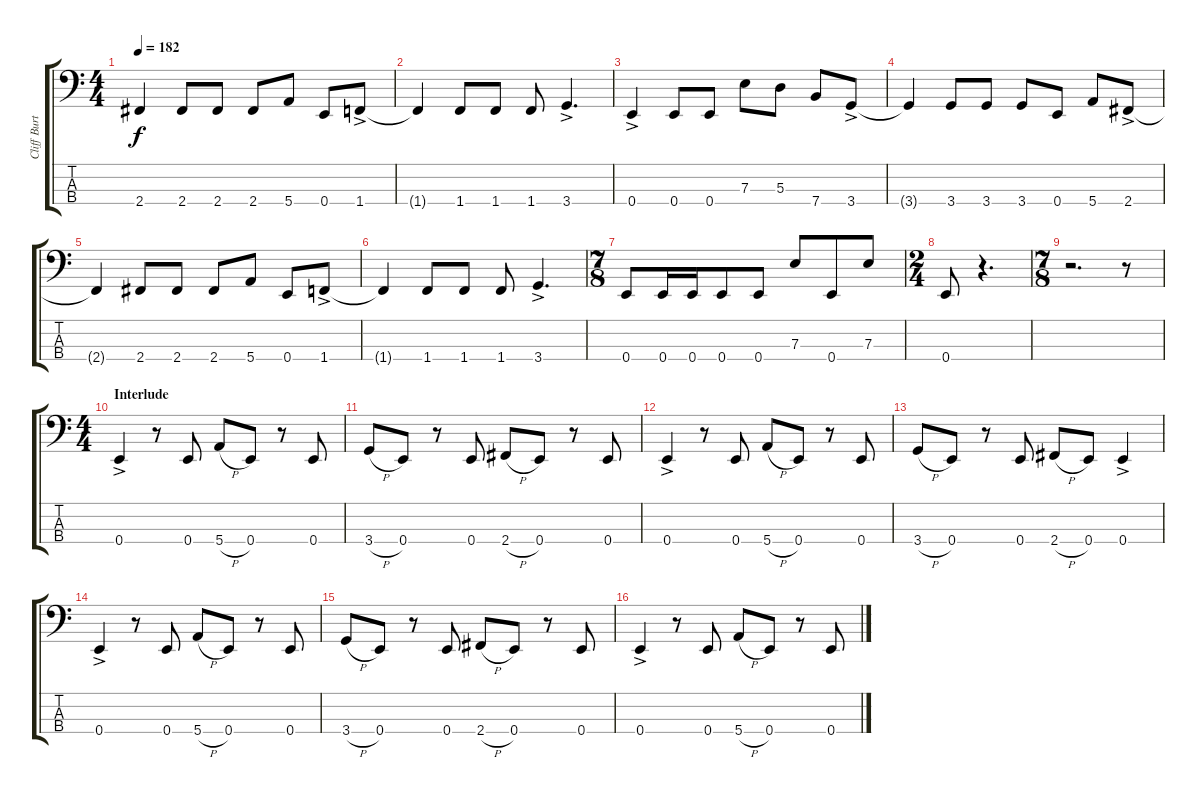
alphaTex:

\track ("Cliff Burton (Bass)" "Cliff Burt") {instrument electricbassfinger}
\staff {score tabs}
\tuning (G2 D2 A1 E1) {hide}
\ts (4 4)
\tempo 182
\clef f4
\ks c
2.4{t}.4{dy f} 2.4.8 2.4.8 2.4.8 5.4.8 0.4.8 1.4{ac}.8 |
1.4{t}.4 1.4.8 1.4.8 1.4.8 3.4{ac}.4{d} |
0.4{ac}.4 0.4.8 0.4.8 7.3.8 5.3.8 7.4.8 3.4{ac}.8 |
3.4{t}.4 3.4.8 3.4.8 3.4.8 0.4.8 5.4.8 2.4{ac}.8 |
2.4{t}.4 2.4.8 2.4.8 2.4.8 5.4.8 0.4.8 1.4{ac}.8 |
1.4{t}.4 1.4.8 1.4.8 1.4.8 3.4{ac}.4{d} |
\ts (7 8)
0.4.8 0.4.16 0.4.16 0.4.8 0.4.8 7.3.8 0.4.8 7.3.8 |
\ts (2 4)
0.4.8 r.4{d} |
\ts (7 8)
r.2{d} r.8 |
\ts (4 4)
\section ("" "Interlude")
0.4{ac}.4 r.8 0.4.8 5.4{h}.8 0.4.8 r.8 0.4.8 |
3.4{h}.8 0.4.8 r.8 0.4.8 2.4{h}.8 0.4.8 r.8 0.4.8 |
0.4{ac}.4 r.8 0.4.8 5.4{h}.8 0.4.8 r.8 0.4.8 |
3.4{h}.8 0.4.8 r.8 0.4.8 2.4{h}.8 0.4.8 0.4{ac}.4 |
0.4{ac}.4 r.8 0.4.8 5.4{h}.8 0.4.8 r.8 0.4.8 |
3.4{h}.8 0.4.8 r.8 0.4.8 2.4{h}.8 0.4.8 r.8 0.4.8 |
0.4{ac}.4 r.8 0.4.8 5.4{h}.8 0.4.8 r.8 0.4.8
